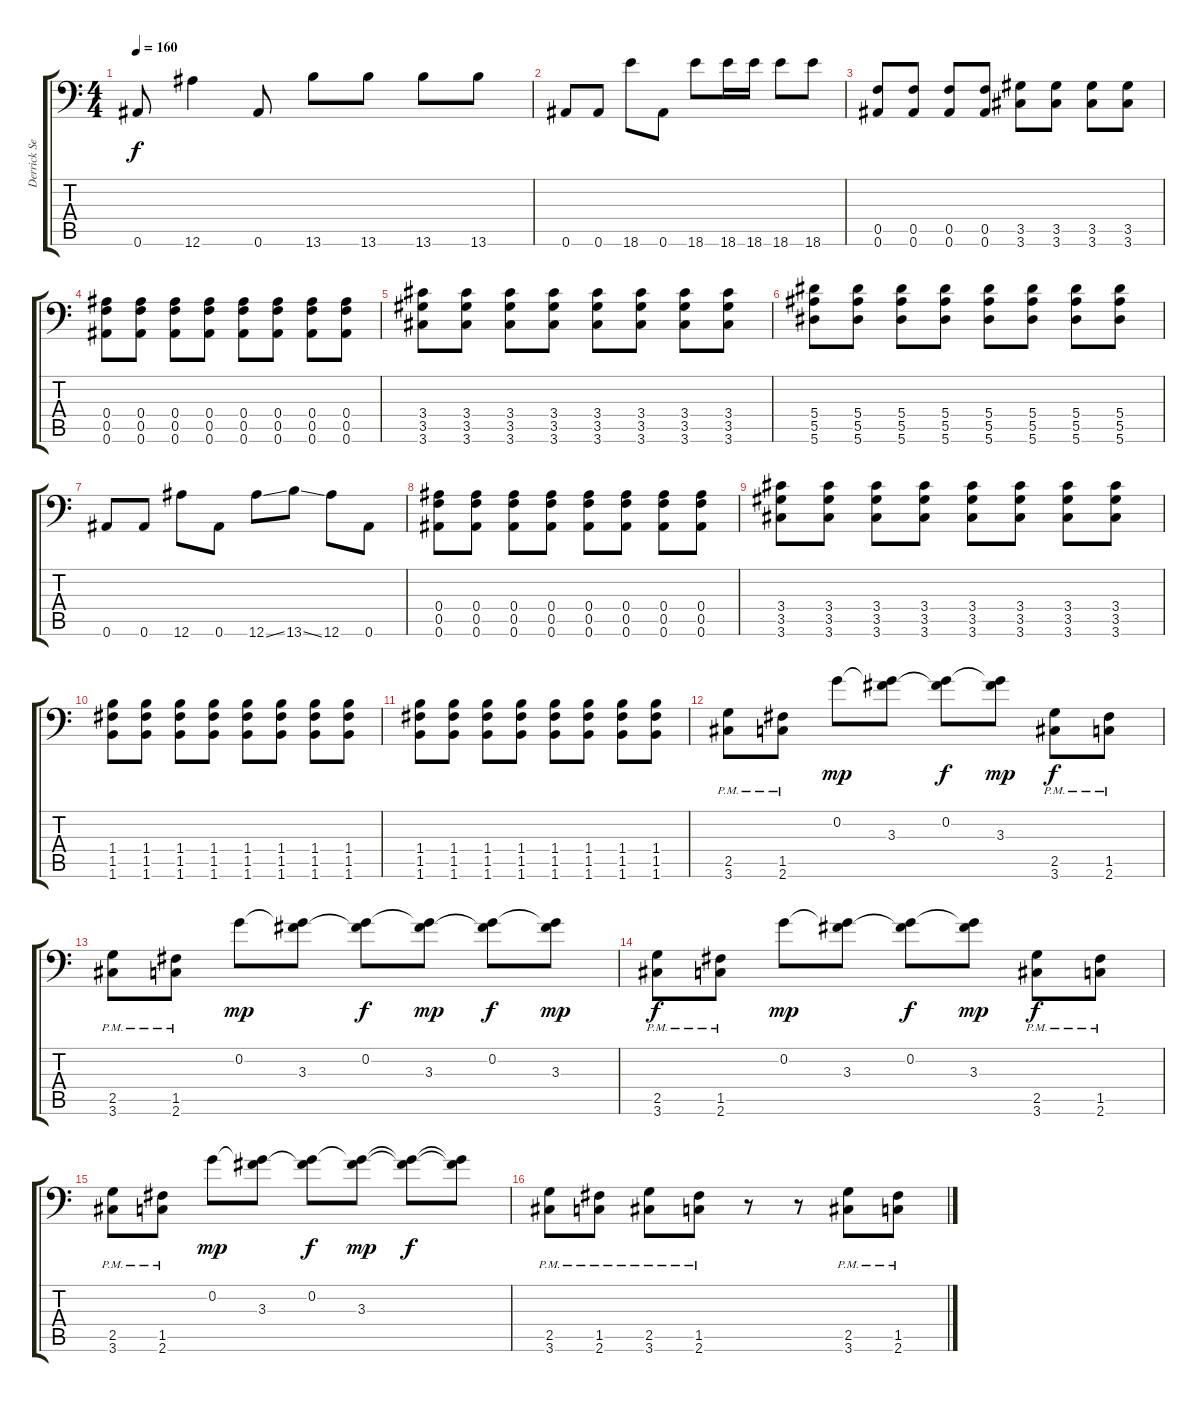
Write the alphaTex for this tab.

\track ("Derrick Sechrist" "Derrick Se") {instrument distortionguitar}
\staff {score tabs}
\tuning (C4 G3 Eb3 Bb2 F2 Bb1) {hide}
\ts (4 4)
\tempo 160
\clef f4
\ks c
0.6.8{dy f} 12.6.4 0.6.8 13.6.8 13.6.8 13.6.8 13.6.8 |
0.6.8 0.6.8 18.6.8 0.6.8 18.6.8 18.6.16 18.6.16 18.6.8 18.6.8 |
(0.5 0.6).8 (0.5 0.6).8 (0.5 0.6).8 (0.5 0.6).8 (3.5 3.6).8 (3.5 3.6).8 (3.5 3.6).8 (3.5 3.6).8 |
(0.4 0.5 0.6).8 (0.4 0.5 0.6).8 (0.4 0.5 0.6).8 (0.4 0.5 0.6).8 (0.4 0.5 0.6).8 (0.4 0.5 0.6).8 (0.4 0.5 0.6).8 (0.4 0.5 0.6).8 |
(3.4 3.5 3.6).8 (3.4 3.5 3.6).8 (3.4 3.5 3.6).8 (3.4 3.5 3.6).8 (3.4 3.5 3.6).8 (3.4 3.5 3.6).8 (3.4 3.5 3.6).8 (3.4 3.5 3.6).8 |
(5.4 5.5 5.6).8 (5.4 5.5 5.6).8 (5.4 5.5 5.6).8 (5.4 5.5 5.6).8 (5.4 5.5 5.6).8 (5.4 5.5 5.6).8 (5.4 5.5 5.6).8 (5.4 5.5 5.6).8 |
0.6.8 0.6.8 12.6.8 0.6.8 12.6{ss}.8 13.6{ss}.8 12.6.8 0.6.8 |
(0.4 0.5 0.6).8 (0.4 0.5 0.6).8 (0.4 0.5 0.6).8 (0.4 0.5 0.6).8 (0.4 0.5 0.6).8 (0.4 0.5 0.6).8 (0.4 0.5 0.6).8 (0.4 0.5 0.6).8 |
(3.4 3.5 3.6).8 (3.4 3.5 3.6).8 (3.4 3.5 3.6).8 (3.4 3.5 3.6).8 (3.4 3.5 3.6).8 (3.4 3.5 3.6).8 (3.4 3.5 3.6).8 (3.4 3.5 3.6).8 |
(1.4 1.5 1.6).8 (1.4 1.5 1.6).8 (1.4 1.5 1.6).8 (1.4 1.5 1.6).8 (1.4 1.5 1.6).8 (1.4 1.5 1.6).8 (1.4 1.5 1.6).8 (1.4 1.5 1.6).8 |
(1.4 1.5 1.6).8 (1.4 1.5 1.6).8 (1.4 1.5 1.6).8 (1.4 1.5 1.6).8 (1.4 1.5 1.6).8 (1.4 1.5 1.6).8 (1.4 1.5 1.6).8 (1.4 1.5 1.6).8 |
(2.5{pm} 3.6{pm}).8 (1.5{pm} 2.6{pm}).8 0.2.8{dy mp} (0.2{t} 3.3).8 (0.2 3.3{t}).8{dy f} (0.2{t} 3.3).8{dy mp} (2.5{pm} 3.6{pm}).8{dy f} (1.5{pm} 2.6{pm}).8 |
(2.5{pm} 3.6{pm}).8 (1.5{pm} 2.6{pm}).8 0.2.8{dy mp} (0.2{t} 3.3).8 (0.2 3.3{t}).8{dy f} (0.2{t} 3.3).8{dy mp} (0.2 3.3{t}).8{dy f} (0.2{t} 3.3).8{dy mp} |
(2.5{pm} 3.6{pm}).8{dy f} (1.5{pm} 2.6{pm}).8 0.2.8{dy mp} (0.2{t} 3.3).8 (0.2 3.3{t}).8{dy f} (0.2{t} 3.3).8{dy mp} (2.5{pm} 3.6{pm}).8{dy f} (1.5{pm} 2.6{pm}).8 |
(2.5{pm} 3.6{pm}).8 (1.5{pm} 2.6{pm}).8 0.2.8{dy mp} (0.2{t} 3.3).8 (0.2 3.3{t}).8{dy f} (0.2{t} 3.3).8{dy mp} (0.2{t} 3.3{t}).8{dy f} (0.2{t} 3.3{t}).8 |
(2.5{pm} 3.6{pm}).8 (1.5{pm} 2.6{pm}).8 (2.5{pm} 3.6{pm}).8 (1.5{pm} 2.6{pm}).8 r.8 r.8 (2.5{pm} 3.6{pm}).8 (1.5{pm} 2.6{pm}).8
